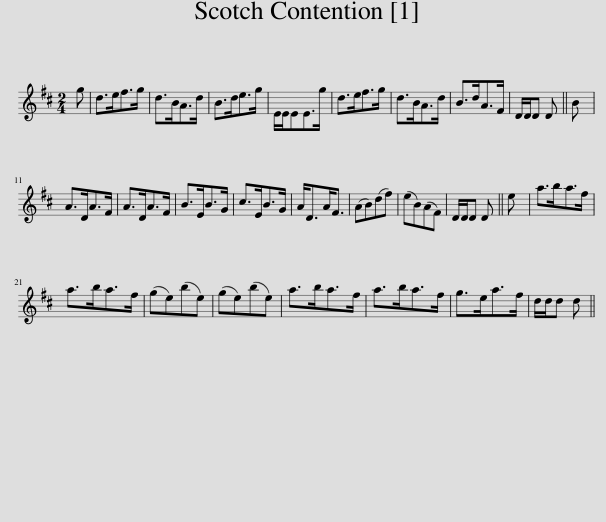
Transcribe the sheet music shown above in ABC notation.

X:1
L:1/8
M:2/4
I:linebreak $
K:D
V:1 treble
V:1
 g | d>ef>g | d>BA>d | B>de>g | E/E/EE>g | %5
 d>ef>g | d>BA>d | B>dA>F | D/D/D D || B |$ %10
 A>DA>F | A>DA>F | B>EB>G | c>EB>G | A<DA<F | %15
 (AB)(df) | (eB)(AF) | D/D/D D || e | a>ba>f |$ %20
 a>ba>f | (ge)(be) | (ge)(be) | a>ba>f | a>ba>f | %25
 g>ea>f | d/d/d d || %27
